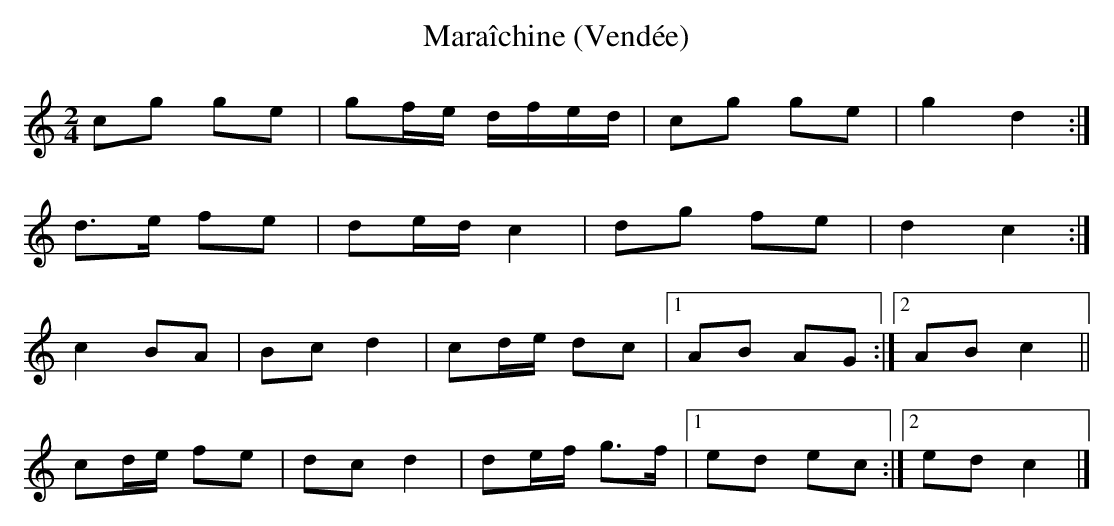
X:1
T:Maraîchine (Vendée)
L:1/8
M:2/4
K:C major
cg ge|gf/e/ d/f/e/d/|cg ge|g2 d2:|
d>e fe|de/d/ c2|dg fe|d2 c2:|
c2 BA|Bc d2|cd/e/ dc|1 AB AG:|2 AB c2||
cd/e/ fe|dc d2|de/f/ g>f|1ed ec:|2 ed c2|]
